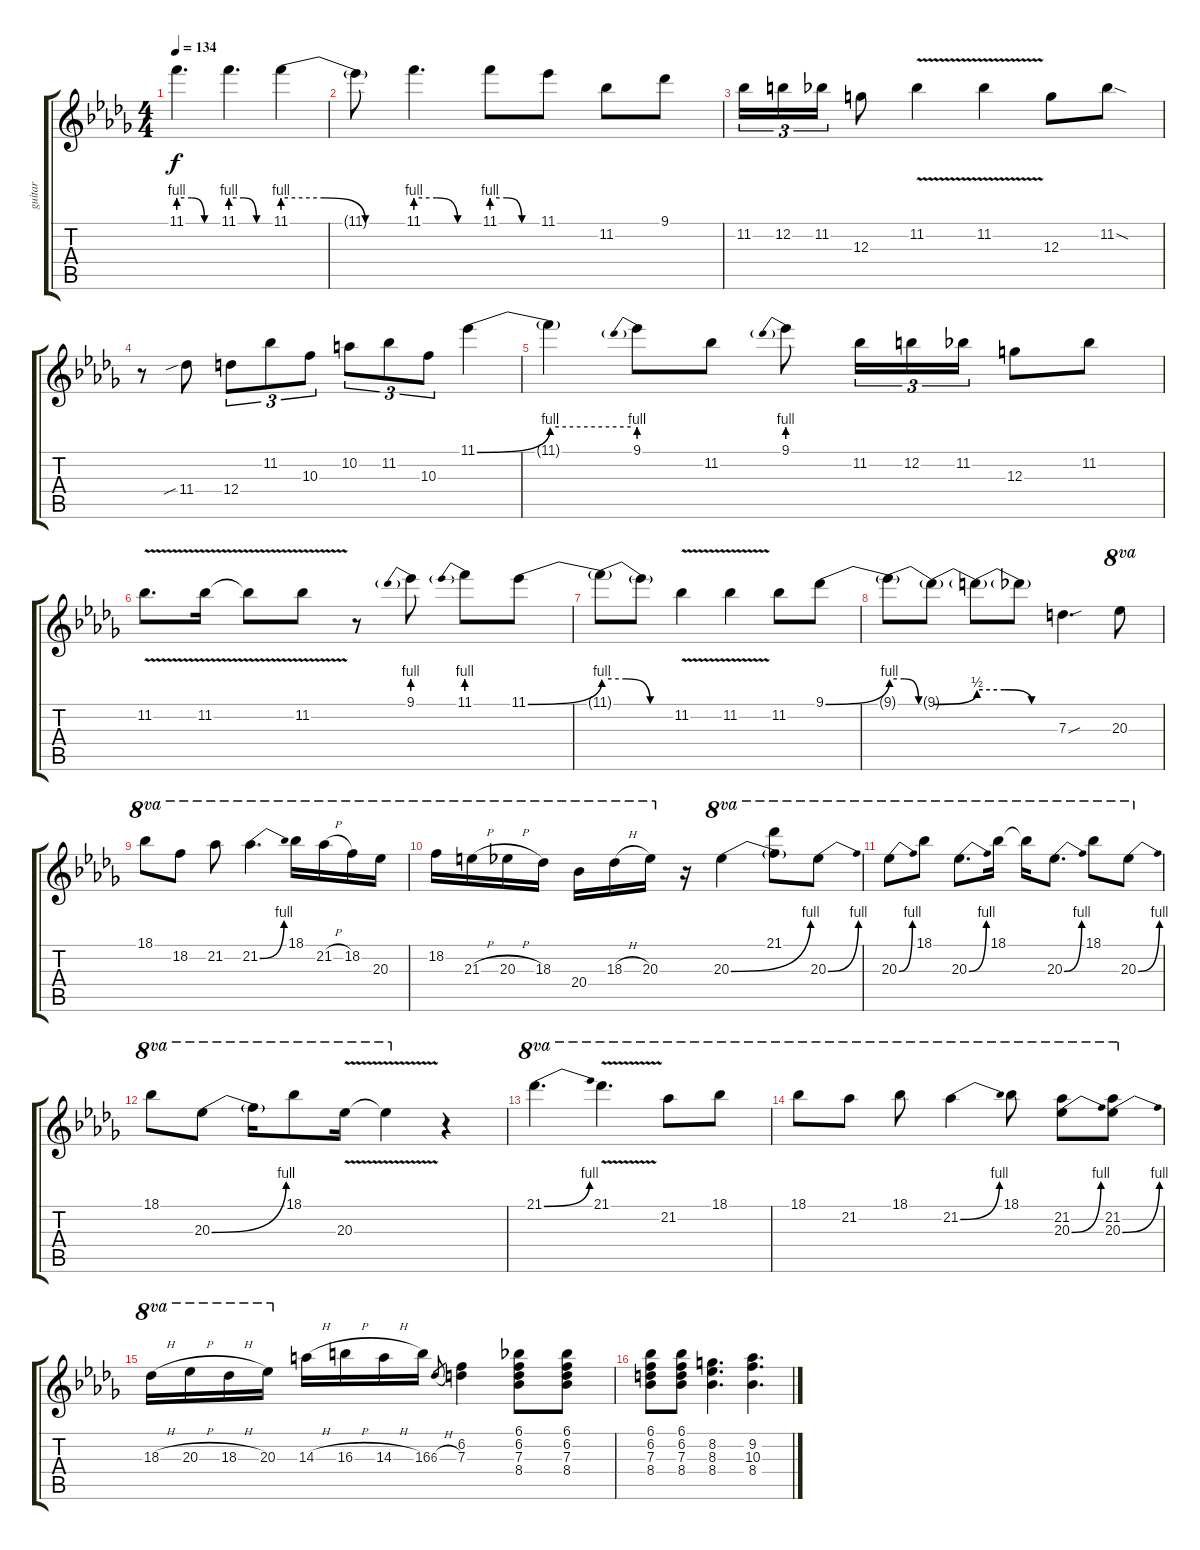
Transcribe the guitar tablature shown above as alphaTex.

\track ("guitar" "guitar") {instrument distortionguitar}
\staff {score tabs}
\tuning (E4 B3 G3 D3 A2 E2) {hide}
\ts (4 4)
\tempo 134
\clef g2
\ks db
11.1{be (custom 0 4 20 4 40 0 60 0)}.4{d dy f} 11.1{be (custom 0 4 20 4 40 0 60 0)}.4{d} 11.1{be (custom 0 4 20 4 40 0 60 0)}.4 |
11.1{t}.8 11.1{be (custom 0 4 20 4 40 0 60 0)}.4{d} 11.1{be (custom 0 4 20 4 40 0 60 0)}.8 11.1.8 11.2.8 9.1.8 |
11.2.16{tu (3 2)} 12.2.16{tu (3 2)} 11.2.16{tu (3 2)} 12.3.8 11.2{v}.4 11.2{v}.4 12.3.8 11.2{sod}.8 |
r.8 11.4{sib}.8 12.4.8{tu (3 2)} 11.2.8{tu (3 2)} 10.3.8{tu (3 2)} 10.2.8{tu (3 2)} 11.2.8{tu (3 2)} 10.3.8{tu (3 2)} 11.1{be (bend 0 0 60 4)}.4 |
11.1{be (hold 0 4 60 4) t}.4 9.1{be (prebend 0 4 60 4)}.8 11.2.8 9.1{be (prebend 0 4 60 4)}.8 11.2.16{tu (3 2)} 12.2.16{tu (3 2)} 11.2.16{tu (3 2)} 12.3.8 11.2.8 |
11.2{v}.8{d} 11.2{v}.16 11.2{t}.8 11.2{v}.8 r.8 9.1{be (prebend 0 4 60 4)}.8 11.1{be (prebend 0 4 60 4)}.8 11.1{be (bend 0 0 60 4)}.8 |
11.1{be (custom 0 4 20 4 40 0 60 0) t}.8 11.1{t}.8 11.2{v}.4 11.2{v}.4 11.2.8 9.1{be (bend 0 0 60 4)}.8 |
9.1{be (custom 0 4 20 4 40 0 60 0) t}.8 9.1{be (bend 0 0 60 2) t}.8 9.1{be (custom 0 2 20 2 40 0 60 0) t}.8 9.1{t}.8 7.3{sou}.4{d} 20.3.8{ot 8va} |
18.1.8{ot 8va} 18.2.8{ot 8va} 21.2.8{ot 8va} 21.2{be (bend 0 0 60 4)}.4{d ot 8va} 18.1.16{ot 8va} 21.2{h}.16{ot 8va} 18.2.16{ot 8va} 20.3.16{ot 8va} |
18.2.16{ot 8va} 21.3{h}.16{ot 8va} 20.3{h}.16{ot 8va} 18.3.16{ot 8va} 20.4.16{ot 8va} 18.3{h}.16{ot 8va} 20.3.16{ot 8va} r.16 20.3{be (bend 0 0 60 4)}.4{ot 8va} (21.1 20.3{t}).8{ot 8va} 20.3{be (bend 0 0 60 4)}.8{ot 8va} |
20.3{be (bend 0 0 60 4)}.8{ot 8va} 18.1.8{ot 8va} 20.3{be (bend 0 0 60 4)}.8{d ot 8va} 18.1.16{ot 8va} 18.1{t}.16{ot 8va} 20.3{be (bend 0 0 60 4)}.8{d ot 8va} 18.1.8{ot 8va} 20.3{be (bend 0 0 60 4)}.8{ot 8va} |
18.1.8{ot 8va} 20.3{be (bend 0 0 60 4)}.8{ot 8va} 20.3{t}.16{ot 8va} 18.1.8{ot 8va} 20.3{v}.16{ot 8va} 20.3{v t}.4{ot 8va} r.4 |
21.1{be (bend 0 0 60 4)}.4{d ot 8va} 21.1{v}.4{d ot 8va} 21.2.8{ot 8va} 18.1.8{ot 8va} |
18.1.8{ot 8va} 21.2.8{ot 8va} 18.1.8{ot 8va} 21.2{be (bend 0 0 60 4)}.4{ot 8va} 18.1.8{ot 8va} (21.2 20.3{be (bend 0 0 60 4)}).8{ot 8va} (21.2 20.3{be (bend 0 0 60 4)}).8{ot 8va} |
18.3{h}.16{ot 8va} 20.3{h}.16{ot 8va} 18.3{h}.16{ot 8va} 20.3.16{ot 8va} 14.3{h}.16 16.3{h}.16 14.3{h}.16 16.3.16 6.3{h}.8{gr} (6.2 7.3).4 (6.1 6.2 7.3 8.4).8 (6.1 6.2 7.3 8.4).8 |
(6.1 6.2 7.3 8.4).8 (6.1 6.2 7.3 8.4).8 (8.2 8.3 8.4).4{d} (9.2 10.3 8.4).4{d}
